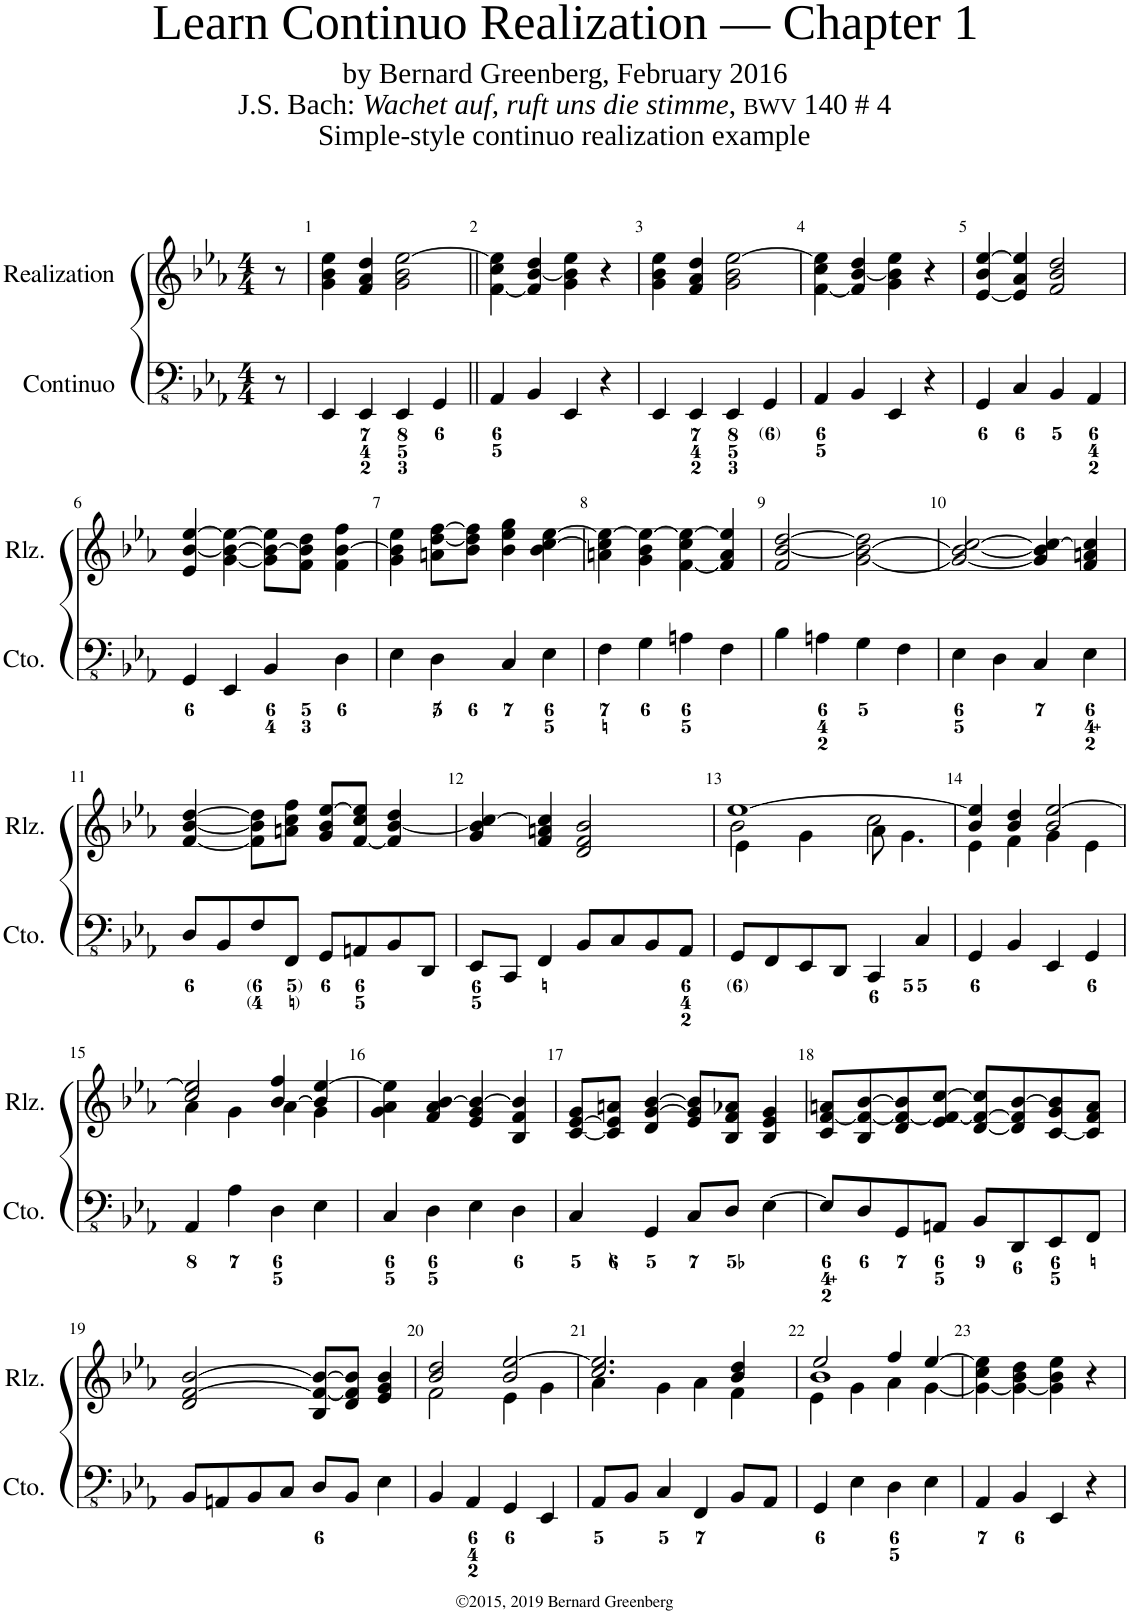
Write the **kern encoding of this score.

**kern	**kern
*part2	*part1
*staff2	*staff1
*I"Continuo	*I"Realization
*I'Cto.	*I'Rlz.
*clefFv4	*clefG2
*Trd7c12	*
*k[b-e-a-]	*k[b-e-a-]
*M4/4	*M4/4
=	=
8r	8r
=1	=1
4EEE-/	4g\ 4b-\ 4ee-\
4EEE-/	4f/ 4a-/ 4dd/
4EEE-/	2g\ 2b-\ [2ee-\
4GGG/	.
=2||	=2||
4AAA-/	[4f\ 4cc\ 4ee-\]
4BBB-/	4f/] [4b-/ 4dd/
4EEE-/	4g\ 4b-\] 4ee-\
4r	4r
=3	=3
4EEE-/	4g\ 4b-\ 4ee-\
4EEE-/	4f/ 4a-/ 4dd/
4EEE-/	2g\ 2b-\ [2ee-\
4GGG/	.
=4	=4
4AAA-/	[4f\ 4cc\ 4ee-\]
4BBB-/	4f/] [4b-/ 4dd/
4EEE-/	4g\ 4b-\] 4ee-\
4r	4r
=5	=5
4GGG/	[4e-/ 4b-/ [4ee-/
4CC/	4e-/] 4a-/ 4ee-/]
4BBB-/	2f/ 2b-/ 2dd/
4AAA-/	.
!!LO:LB:g=z
=6	=6
4GGG/	4e-/ [4b-/ [4ee-/
4EEE-/	[4g\ 4b-\_ 4ee-\_
4BBB-/	8g\] 8b-\_ 8ee-\]L
.	8f\ 8b-\] 8dd\J
4DD\	4f\ [4b-\ 4ff\
=7	=7
4EE-\	4g\ 4b-\] 4ee-\
4DD\	8an\ [8dd\ [8ff\L
.	8b-\ 8dd\] 8ff\]J
4CC/	4b-\ 4ee-\ 4gg\
4EE-\	4b-\ [>4cc\ [4ee-\
=8	=8
4FF\	4an\ 4cc\] 4ee-\_
4GG\	4g\ 4b-\ 4ee-\_
4AAn\	[4f\ 4cc\ 4ee-\_
4FF\	4f/] 4a/ 4ee-/]
=9	=9
4BB-\	2f/ [2b-/ [2dd/
4AAn\	.
4GG\	[2g\ 2b-\_ 2dd\]
4FF\	.
=10	=10
4EE-\	2g/_ 2b-/_ [2cc/
4DD\	.
4CC/	4g/] 4b-/] 4cc/_
4EE-\	4f/ 4an/ 4cc/]
!!LO:LB:g=z
=11	=11
8DD/L	[4f/ [4b-/ [4dd/
8BBB-/	.
8FF/	8f\] 8b-\] 8dd\]L
8FFF/J	8an\ 8cc\ 8ff\J
8GGG/L	8g/ 8b-/ [8ee-/L
8AAAn/	[8f/ 8cc/ 8ee-/]J
8BBB-/	4f/] [4b-/ 4dd/
8DDD/J	.
=12	=12
8EEE-/L	4g/ 4b-/] [4cc/
8CCC/J	.
4FFF/	4f/ 4an/ 4cc/]
8BBB-/L	2d/ 2f/ 2b-/
8CC/	.
8BBB-/	.
8AAA-/J	.
=13	=13
*	*^
*	*	*^
8GGG/L	[1ee-	2b-\	4e-\
8FFF/	.	.	.
8EEE-/	.	.	4g\
8DDD/J	.	.	.
4CCC/	.	2cc\	8a-\
.	.	.	4.g\
4CC/	.	.	.
*	*	*v	*v
=14	=14	=14
4GGG/	4b-/ 4ee-/]	4e-\
4BBB-/	4b-/ 4dd/	4f\
4EEE-/	2b-/ [2ee-/	4g\
4GGG/	.	4e-\
!!LO:LB:g=z	!!
=15	=15	=15
4AAA-/	2cc/ 2ee-/]	4a-\
4AA-\	.	4g\
4DD\	[4b-/ 4ff/	4a-\
4EE-\	4b-/] [4ee-/	4g\
*	*v	*v
=16	=16
4CC/	4g\ 4a-\ 4ee-\]
4DD\	4f/ 4a-/ [4b-/
4EE-\	4e-/ 4g/ 4b-/_
4DD\	4B-/ 4f/ 4b-/]
=17	=17
4CC/	[8c/ [8e-/ 8g/L
.	8c/] 8e-/] 8an/J
4GGG/	4d/ [>4g/ [4b-/
8CC/L	8e-/ 8g/] 8b-/]L
8DD/J	8B-/ 8f/ 8a-X/J
[4EE-\	4B-/ 4e-/ 4g/
=18	=18
8EE-/L]	8c/ [8f/ 8an/L
8DD/	8B-/ 8f/_ [8b-/
8GGG/	8d/ 8f/_ 8b-/]
8AAAn/J	8e-/ 8f/_ [8cc/J
8BBB-/L	[8d/ 8f/_ 8cc/]L
8DDD/	8d/] 8f/] [8b-/
8EEE-/	[8c/ 8g/ 8b-/]
8FFF/J	8c/] 8f/ 8a/J
!!LO:LB:g=z
=19	=19
8BBB-/L	2d/ [>2f/ [2b-/
8AAAn/	.
8BBB-/	.
8CC/J	.
8DD/L	8B-/ 8f/_ 8b-/_L
8BBB-/J	8d/ 8f/] 8b-/]J
4EE-\	4e-/ 4g/ 4b-/
=20	=20
*	*^
4BBB-/	2b-/ 2dd/	2f\
4AAA-/	.	.
4GGG/	2b-/ [2ee-/	4e-\
4EEE-/	.	4g\
=21	=21	=21
8AAA-/L	2.cc/ 2.ee-/]	4a-\
8BBB-/J	.	.
4CC/	.	4g\
4FFF/	.	4a-\
8BBB-/L	4b-/ 4dd/	4f\
8AAA-/J	.	.
=22	=22	=22
*	*	*^
4GGG/	2ee-/	1b-	4e-\
4EE-\	.	.	4g\
4DD\	4ff/	.	4a-\
4EE-\	[4ee-/	.	[4g\
*	*v	*v	*v
=23	=23
4AAA-/	4g\_ 4cc\ 4ee-\]
4BBB-/	4g\_ 4b-\ 4dd\
4EEE-/	4g\] 4b-\ 4ee-\
4r	4r
=	=
*-	*-
